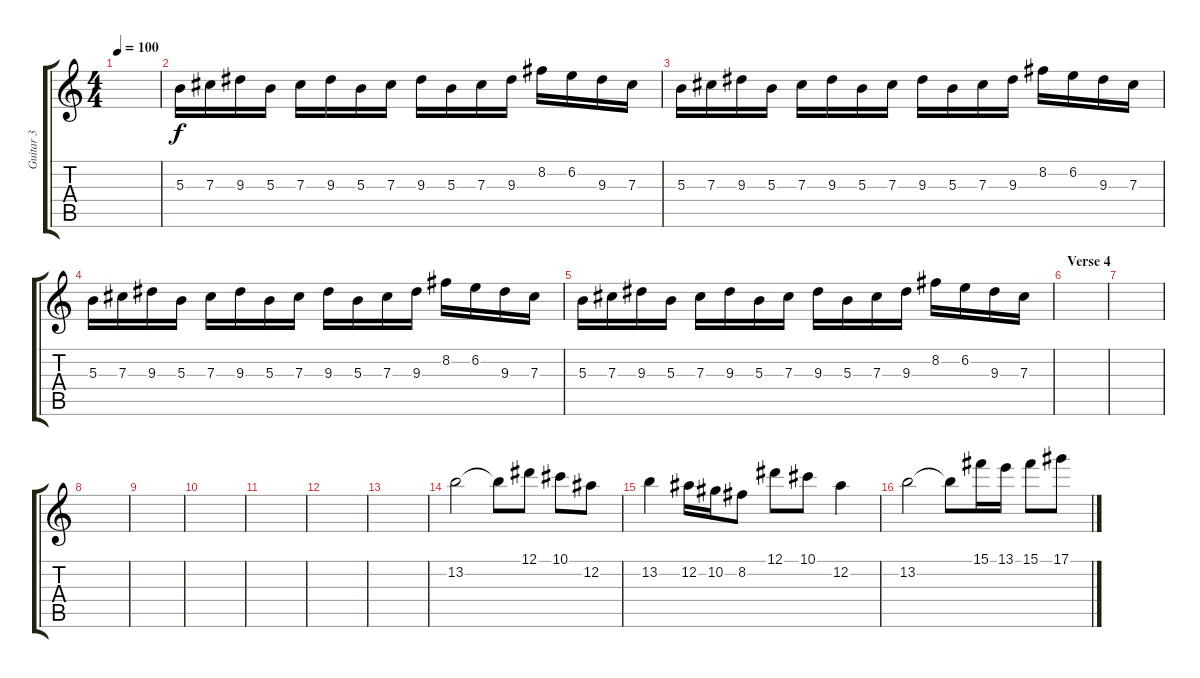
\track ("Guitar 3" "Guitar 3") {instrument distortionguitar}
\staff {score tabs}
\tuning (Eb4 Bb3 Gb3 Db3 Ab2 Eb2) {hide}
\ts (4 4)
\tempo 100
\clef g2
\ks c
|
5.3.16 7.3.16 9.3.16 5.3.16 7.3.16 9.3.16 5.3.16 7.3.16 9.3.16 5.3.16 7.3.16 9.3.16 8.2.16 6.2.16 9.3.16 7.3.16 |
5.3.16 7.3.16 9.3.16 5.3.16 7.3.16 9.3.16 5.3.16 7.3.16 9.3.16 5.3.16 7.3.16 9.3.16 8.2.16 6.2.16 9.3.16 7.3.16 |
5.3.16 7.3.16 9.3.16 5.3.16 7.3.16 9.3.16 5.3.16 7.3.16 9.3.16 5.3.16 7.3.16 9.3.16 8.2.16 6.2.16 9.3.16 7.3.16 |
5.3.16 7.3.16 9.3.16 5.3.16 7.3.16 9.3.16 5.3.16 7.3.16 9.3.16 5.3.16 7.3.16 9.3.16 8.2.16 6.2.16 9.3.16 7.3.16 |
\section ("" "Verse 4")
|
|
|
|
|
|
|
|
13.2.2 13.2{t}.8 12.1.8 10.1.8 12.2.8 |
13.2.4 12.2.16 10.2.16 8.2.8 12.1.8 10.1.8 12.2.4 |
13.2.2 13.2{t}.8 15.1.16 13.1.16 15.1.8 17.1.8
